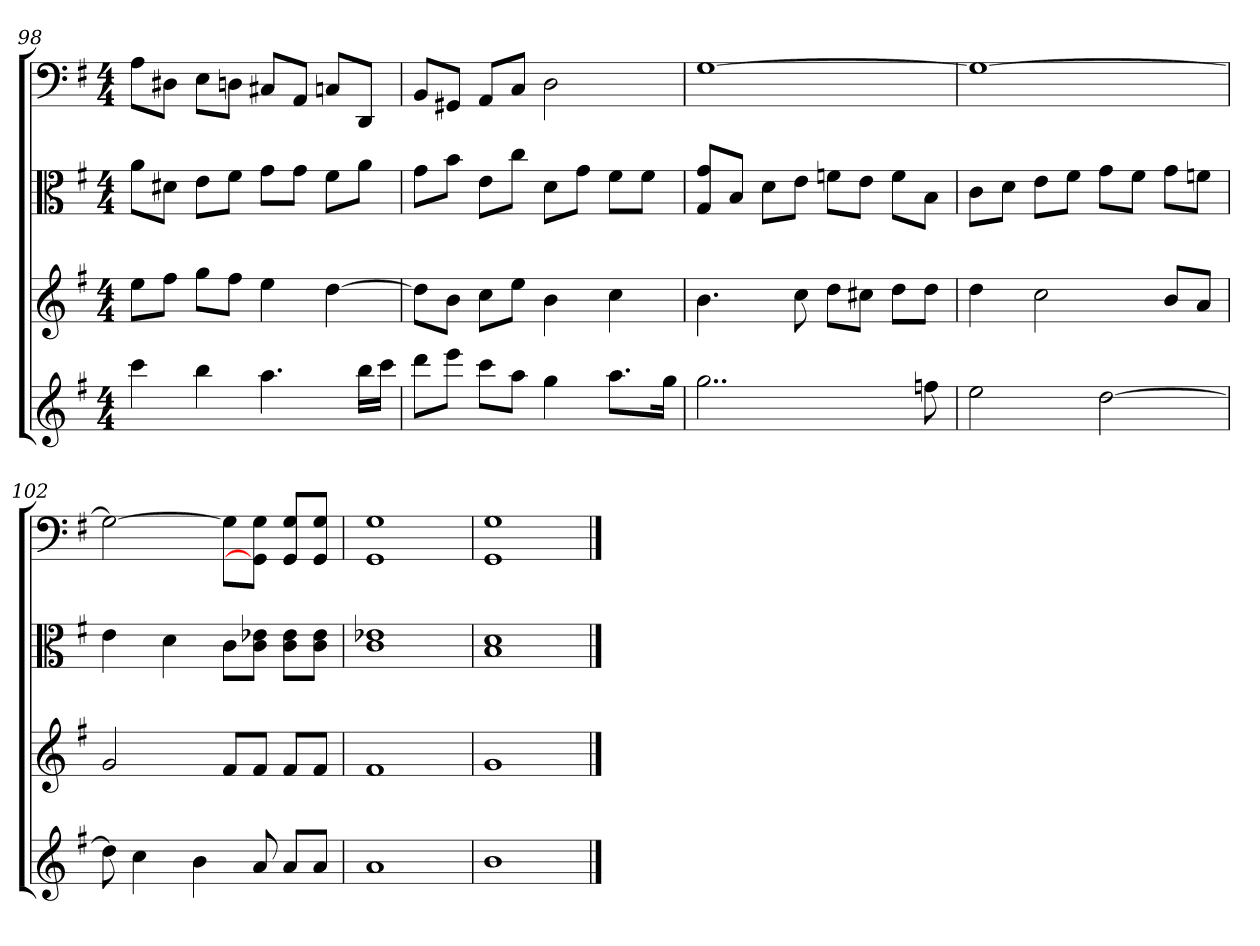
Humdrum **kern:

**kern	**kern	**kern	**kern
*part4	*part3	*part2	*part1
*staff4	*staff3	*staff2	*staff1
*	*	*clefC3	*clefF4
*k[f#]	*k[f#]	*k[f#]	*k[f#]
*G:	*G:	*G:	*G:
*M4/4	*M4/4	*M4/4	*M4/4
=98	=98	=98	=98
4ccc	8eeL	8a\L	8A\L
.	8ff#J	8d#X\J	8D#X\J
4bb	8ggL	8e\L	8E\L
.	8ff#J	8f#\J	8Dn\J
4.aa	4ee	8g\L	8C#X/L
.	.	8g\J	8AA/J
.	[4dd	8f#\L	8Cn/L
16bbLL	.	8a\J	8DD/J
16cccJJ	.	.	.
=99	=99	=99	=99
8dddL	8ddL]	8g\L	8BB/L
8eeeJ	8bJ	8b\J	8GG#X/J
8cccL	8ccL	8e\L	8AA/L
8aaJ	8eeJ	8cc\J	8C/J
4gg	4b	8d\L	2D
.	.	8g\J	.
8.aaL	4cc	8f#\L	.
.	.	8f#\J	.
16ggJk	.	.	.
=100	=100	=100	=100
2..gg	4.b	8G/ 8g/L	[1G
.	.	8B/J	.
.	.	8d\L	.
.	8cc	8e\J	.
.	8ddL	8fn\L	.
.	8cc#XJ	8e\J	.
.	8ddL	8f\L	.
8ffn	8ddJ	8B\J	.
=101	=101	=101	=101
2ee	4dd	8c\L	1G_
.	.	8d\J	.
.	2cc	8e\L	.
.	.	8f#\J	.
[2dd	.	8g\L	.
.	.	8f#\J	.
.	8bL	8g\L	.
.	8aJ	8fn\J	.
=102	=102	=102	=102
8dd]	2g	4e	2G_
4cc	.	.	.
.	.	4d	.
4b	.	.	.
.	8f#L	8c\L	8G\L]
8a	8f#J	8c\ 8e-X\J	8GG]\ 8G\J
8aL	8f#L	8c\ 8e-\L	8GG/ 8G/L
8aJ	8f#J	8c\ 8e-\J	8GG/ 8G/J
=103	=103	=103	=103
1a	1f#	1c 1e-X	1GG 1G
=104	=104	=104	=104
1b	1g	1B 1d	1GG 1G
==	==	==	==
*-	*-	*-	*-
